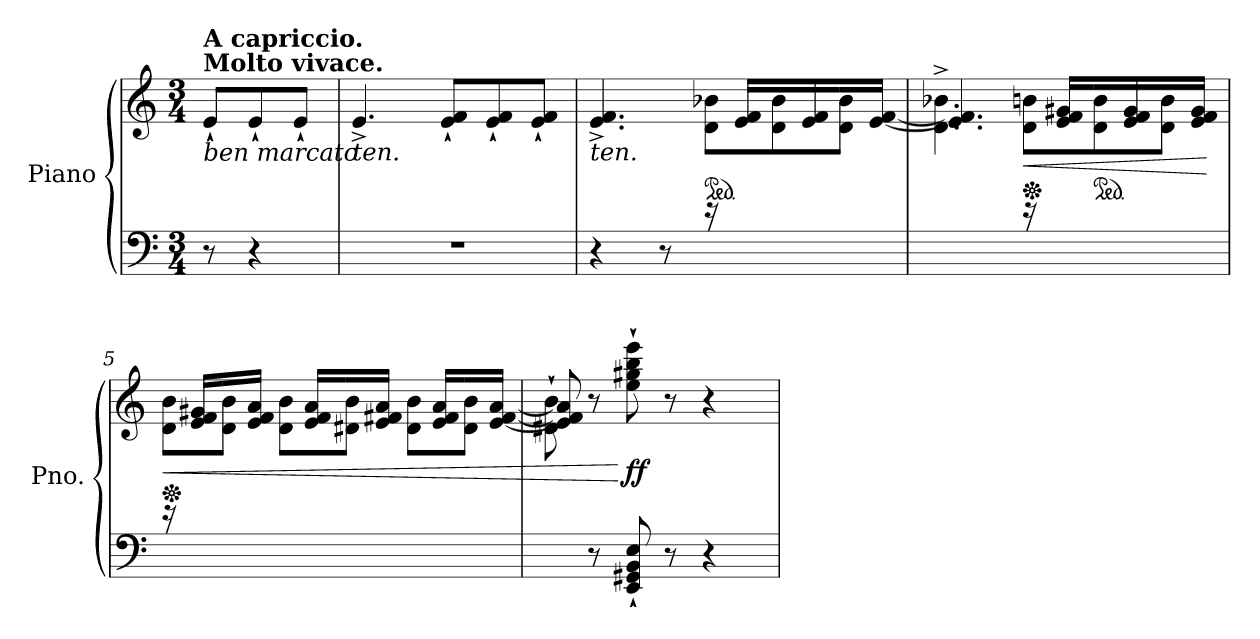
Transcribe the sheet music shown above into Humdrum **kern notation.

**kern	**kern	**dynam
*part1	*part1	*part1
*staff2	*staff1	*staff1/2
*I"Piano	*	*
*I'Pno.	*	*
*clefF4	*clefG2	*
*k[]	*k[]	*
*M3/4	*M3/4	*
=1	=1	=1
!	!LO:TX:a:B:t=Molto vivace.	!
!	!LO:TX:a:B:t=A capriccio.	!
!	!LO:TX:b:i:t=ben marcato	!
8r	8e`/L	.
4r	8e`/	.
.	8e`/J	.
=2	=2	=2
!	!LO:TX:b:i:t=ten.	!
2.r	4.e^/	.
.	8e/` 8f/`L	.
.	8e/` 8f/`	.
.	8e/` 8f/`J	.
=3	=3	=3
*	*^	*
!	!LO:TX:b:i:t=ten.	!	!
4r	4.e/^ 4.f/^	4..ryy	.
8r	.	.	.
*	*ped	*	*
16re	8d\ 8b-X\L	.	.
16ryy	.	16e/ 16f/LL	.
16ryy	8d\ 8b-\	16ryy	.
16ryy	.	16e/ 16f/	.
16ryy	8d\ 8b-\J	16ryy	.
16ryy	.	[16e/ [16f/JJ	.
=4	=4	=4	=4
4.ryy	4.d\^ 4.b-X\^	4.e/] 4.f/]	.
*	*Xped	*	*
!	!	!	!LO:HP:b
16re	8d\ 8bn\L	16ryy	<
16ryy	.	16e/ 16f/ 16g#X/LL	.
*	*ped	*	*
16ryy	8d\ 8b\	16ryy	.
16ryy	.	16e/ 16f/ 16g#/	.
16ryy	8d\ 8b\J	16ryy	.
16ryy	.	16e/ 16f/ 16g#/JJ	.
*	*v	*v	*
.	.	[
!!LO:LB:g=z
=5	=5	=5
*	*Xped	*
!	!	!LO:HP:b
*	*^	*
16re	8d\ 8b\L	16ryy	<
16ryy	.	16e/ 16f/ 16g#X/LL	.
16ryy	8d\ 8b\J	16ryy	.
16ryy	.	16e/ 16f/ 16a/JJ	.
16ryy	8d\ 8b\L	16ryy	.
16ryy	.	16e/ 16f/ 16a/LL	.
16ryy	8d#X\ 8b\J	16ryy	.
16ryy	.	16e/ 16f#X/ 16a/JJ	.
16ryy	8d#\ 8b\L	16ryy	.
16ryy	.	16e/ 16f#/ 16a/LL	.
16ryy	8d#\ 8b\J	16ryy	.
16ryy	.	[16e/ [16f#/ [16a/JJ	.
=6	=6	=6	=6
8ryy	8d#X\` 8b\`	8e/] 8f#/] 8a/]	.
8r	8r	2ryy	.
!	!	!	!LO:DY:n=1:b
8EE/` 8GG#X/` 8BB/` 8E/`	8ee\` 8gg#X\` 8bb\` 8eee\`	.	[ ff
8r	8r	.	.
4r	4r	.	.
.	.	8ryy	.
*	*v	*v	*
=	=	=
*-	*-	*-
